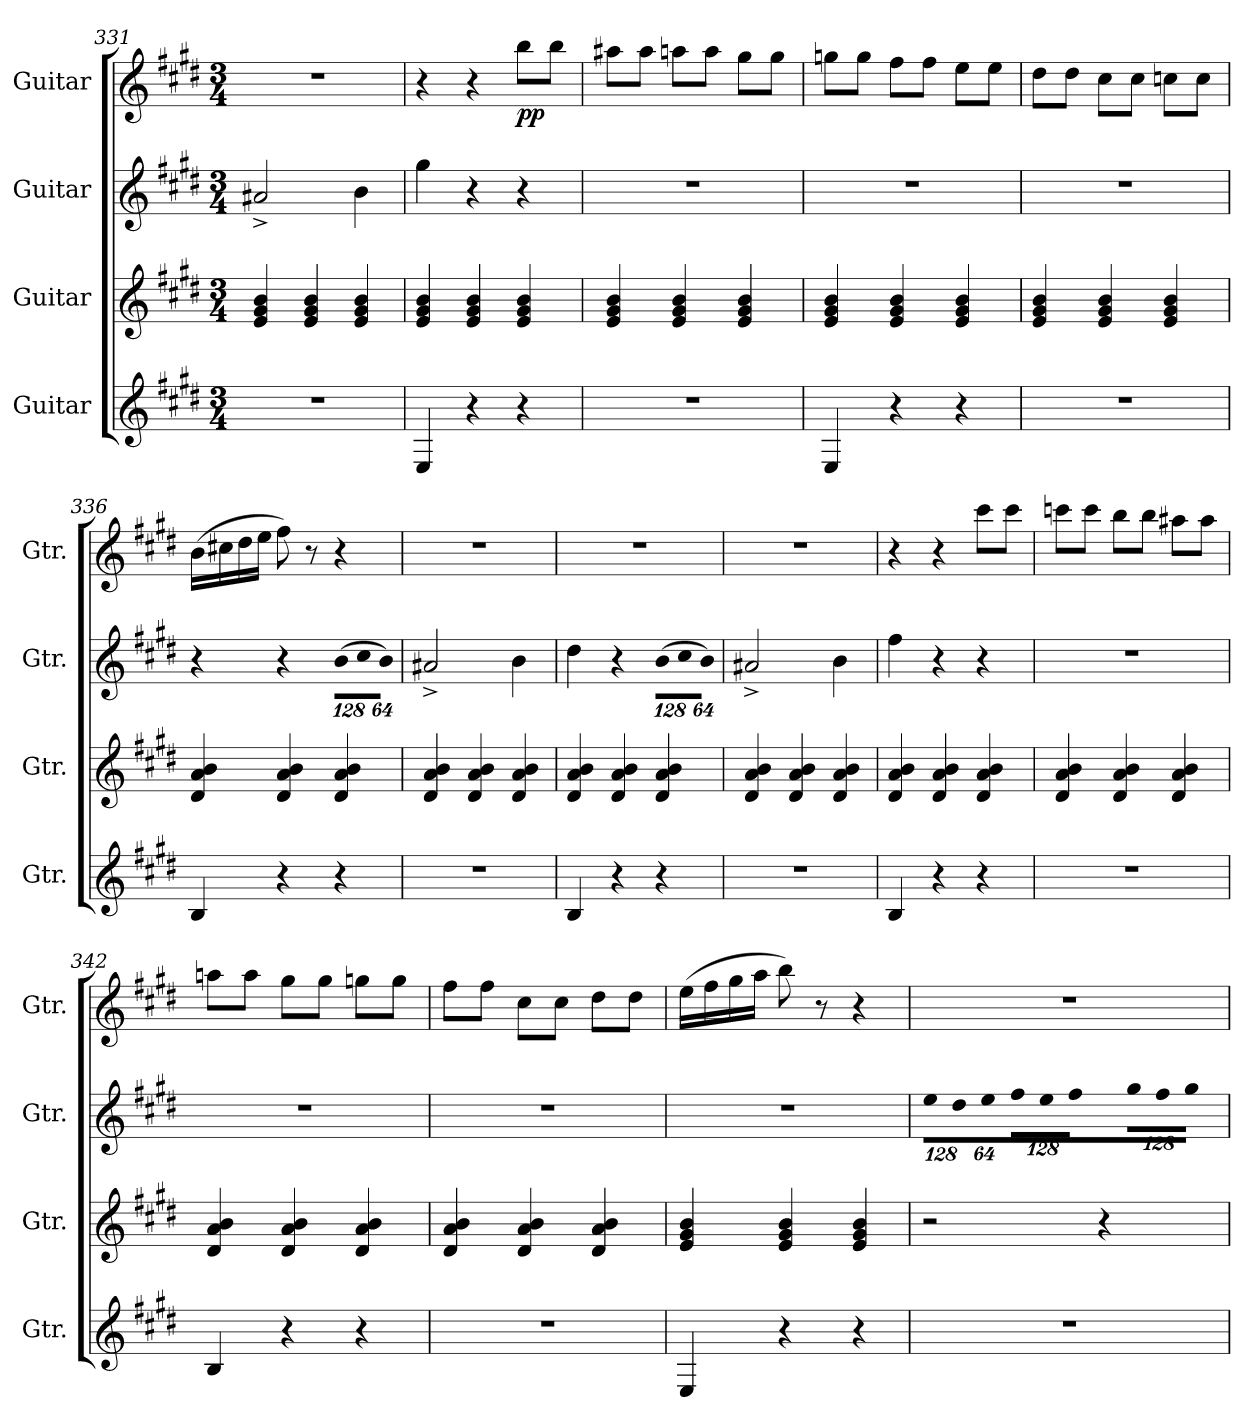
**kern	**kern	**kern	**kern	**dynam
*part4	*part3	*part2	*part1	*part1
*staff4	*staff3	*staff2	*staff1	*staff1
*I"Guitar	*I"Guitar	*I"Guitar	*I"Guitar	*
*I'Gtr.	*I'Gtr.	*I'Gtr.	*I'Gtr.	*
*clefG2	*clefG2	*clefG2	*clefG2	*
*ITrd7c12	*ITrd7c12	*ITrd7c12	*ITrd7c12	*
*k[f#c#g#d#]	*k[f#c#g#d#]	*k[f#c#g#d#]	*k[f#c#g#d#]	*
*E:	*E:	*E:	*E:	*
*M3/4	*M3/4	*M3/4	*M3/4	*
=331	=331	=331	=331	=331
!LO:N:vis=1	!	!	!LO:N:vis=1	!
2.r	4Ei/ 4G#i 4Bi	2A#X^i/	2.r	.
.	4Ei/ 4G#i 4Bi	.	.	.
.	4Ei/ 4G#i 4Bi	4Bi\	.	.
=332	=332	=332	=332	=332
4EEi/	4Ei/ 4G#i 4Bi	4g#i\	4r	.
4r	4Ei/ 4G#i 4Bi	4r	4r	.
4r	4Ei/ 4G#i 4Bi	4r	8bi\L	pp
.	.	.	8bi\J	.
=333	=333	=333	=333	=333
!LO:N:vis=1	!	!LO:N:vis=1	!	!
2.r	4Ei/ 4G#i 4Bi	2.r	8a#Xi\L	.
.	.	.	8a#i\J	.
.	4Ei/ 4G#i 4Bi	.	8ani\L	.
.	.	.	8ai\J	.
.	4Ei/ 4G#i 4Bi	.	8g#i\L	.
.	.	.	8g#i\J	.
!!LO:LB:g=z
=334	=334	=334	=334	=334
!	!	!LO:N:vis=1	!	!
4EEi/	4Ei/ 4G#i 4Bi	2.r	8gni\L	.
.	.	.	8gi\J	.
4r	4Ei/ 4G#i 4Bi	.	8f#i\L	.
.	.	.	8f#i\J	.
4r	4Ei/ 4G#i 4Bi	.	8ei\L	.
.	.	.	8ei\J	.
=335	=335	=335	=335	=335
!LO:N:vis=1	!	!LO:N:vis=1	!	!
2.r	4Ei/ 4G#i 4Bi	2.r	8d#i\L	.
.	.	.	8d#i\J	.
.	4Ei/ 4G#i 4Bi	.	8c#i\L	.
.	.	.	8c#i\J	.
.	4Ei/ 4G#i 4Bi	.	8cni\L	.
.	.	.	8ci\J	.
=336	=336	=336	=336	=336
4BBi/	4D#i/ 4Ai 4Bi	4r	(16Bi\LL	.
.	.	.	16c#Xi\	.
.	.	.	16d#i\	.
.	.	.	16ei\JJ	.
4r	4D#i/ 4Ai 4Bi	4r	8f#i\)	.
.	.	.	8r	.
*	*	*Xbrackettup	*	*
!	!	!LO:N:vis=8	!	!
4r	4D#i/ 4Ai 4Bi	(1024%85Bi\L	4r	.
!	!	!LO:N:vis=8	!	!
.	.	1024%85c#i\	.	.
!	!	!LO:N:vis=8	!	!
.	.	512%43Bi\J)	.	.
=337	=337	=337	=337	=337
!LO:N:vis=1	!	!	!LO:N:vis=1	!
2.r	4D#i/ 4Ai 4Bi	2A#X^i/	2.r	.
.	4D#i/ 4Ai 4Bi	.	.	.
.	4D#i/ 4Ai 4Bi	4Bi\	.	.
=338	=338	=338	=338	=338
!	!	!	!LO:N:vis=1	!
4BBi/	4D#i/ 4Ai 4Bi	4d#i\	2.r	.
4r	4D#i/ 4Ai 4Bi	4r	.	.
!	!	!LO:N:vis=8	!	!
4r	4D#i/ 4Ai 4Bi	(1024%85Bi\L	.	.
!	!	!LO:N:vis=8	!	!
.	.	1024%85c#i\	.	.
!	!	!LO:N:vis=8	!	!
.	.	512%43Bi\J)	.	.
=339	=339	=339	=339	=339
!LO:N:vis=1	!	!	!LO:N:vis=1	!
2.r	4D#i/ 4Ai 4Bi	2A#X^i/	2.r	.
.	4D#i/ 4Ai 4Bi	.	.	.
.	4D#i/ 4Ai 4Bi	4Bi\	.	.
!!LO:LB:g=z
=340	=340	=340	=340	=340
4BBi/	4D#i/ 4Ai 4Bi	4f#i\	4r	.
4r	4D#i/ 4Ai 4Bi	4r	4r	.
4r	4D#i/ 4Ai 4Bi	4r	8cc#i\L	.
.	.	.	8cc#i\J	.
=341	=341	=341	=341	=341
!LO:N:vis=1	!	!LO:N:vis=1	!	!
2.r	4D#i/ 4Ai 4Bi	2.r	8ccni\L	.
.	.	.	8cci\J	.
.	4D#i/ 4Ai 4Bi	.	8bi\L	.
.	.	.	8bi\J	.
.	4D#i/ 4Ai 4Bi	.	8a#Xi\L	.
.	.	.	8a#i\J	.
=342	=342	=342	=342	=342
!	!	!LO:N:vis=1	!	!
4BBi/	4D#i/ 4Ai 4Bi	2.r	8ani\L	.
.	.	.	8ai\J	.
4r	4D#i/ 4Ai 4Bi	.	8g#i\L	.
.	.	.	8g#i\J	.
4r	4D#i/ 4Ai 4Bi	.	8gni\L	.
.	.	.	8gi\J	.
=343	=343	=343	=343	=343
!LO:N:vis=1	!	!LO:N:vis=1	!	!
2.r	4D#i/ 4Ai 4Bi	2.r	8f#i\L	.
.	.	.	8f#i\J	.
.	4D#i/ 4Ai 4Bi	.	8c#i\L	.
.	.	.	8c#i\J	.
.	4D#i/ 4Ai 4Bi	.	8d#i\L	.
.	.	.	8d#i\J	.
=344	=344	=344	=344	=344
!	!	!LO:N:vis=1	!	!
4EEi/	4Ei/ 4G#i 4Bi	2.r	(16ei\LL	.
.	.	.	16f#i\	.
.	.	.	16g#i\	.
.	.	.	16ai\JJ	.
4r	4Ei/ 4G#i 4Bi	.	8bi\)	.
.	.	.	8r	.
4r	4Ei/ 4G#i 4Bi	.	4r	.
!!LO:PB:g=z
=345	=345	=345	=345	=345
!LO:N:vis=1	!	!LO:N:vis=8	!LO:N:vis=1	!
2.r	2r	1024%85ei\L	2.r	.
!	!	!LO:N:vis=8	!	!
.	.	1024%85d#i\	.	.
!	!	!LO:N:vis=8	!	!
.	.	512%43ei\J	.	.
!	!	!LO:N:vis=8	!	!
.	.	1024%85f#i\L	.	.
!	!	!LO:N:vis=8	!	!
.	.	1024%85ei\	.	.
!	!	!LO:N:vis=8	!	!
.	.	512%43f#i\J	.	.
!	!	!LO:N:vis=8	!	!
.	4r	1024%85g#i\L	.	.
!	!	!LO:N:vis=8	!	!
.	.	1024%85f#i\	.	.
!	!	!LO:N:vis=8	!	!
.	.	512%43g#i\J	.	.
=	=	=	=	=
*-	*-	*-	*-	*-
